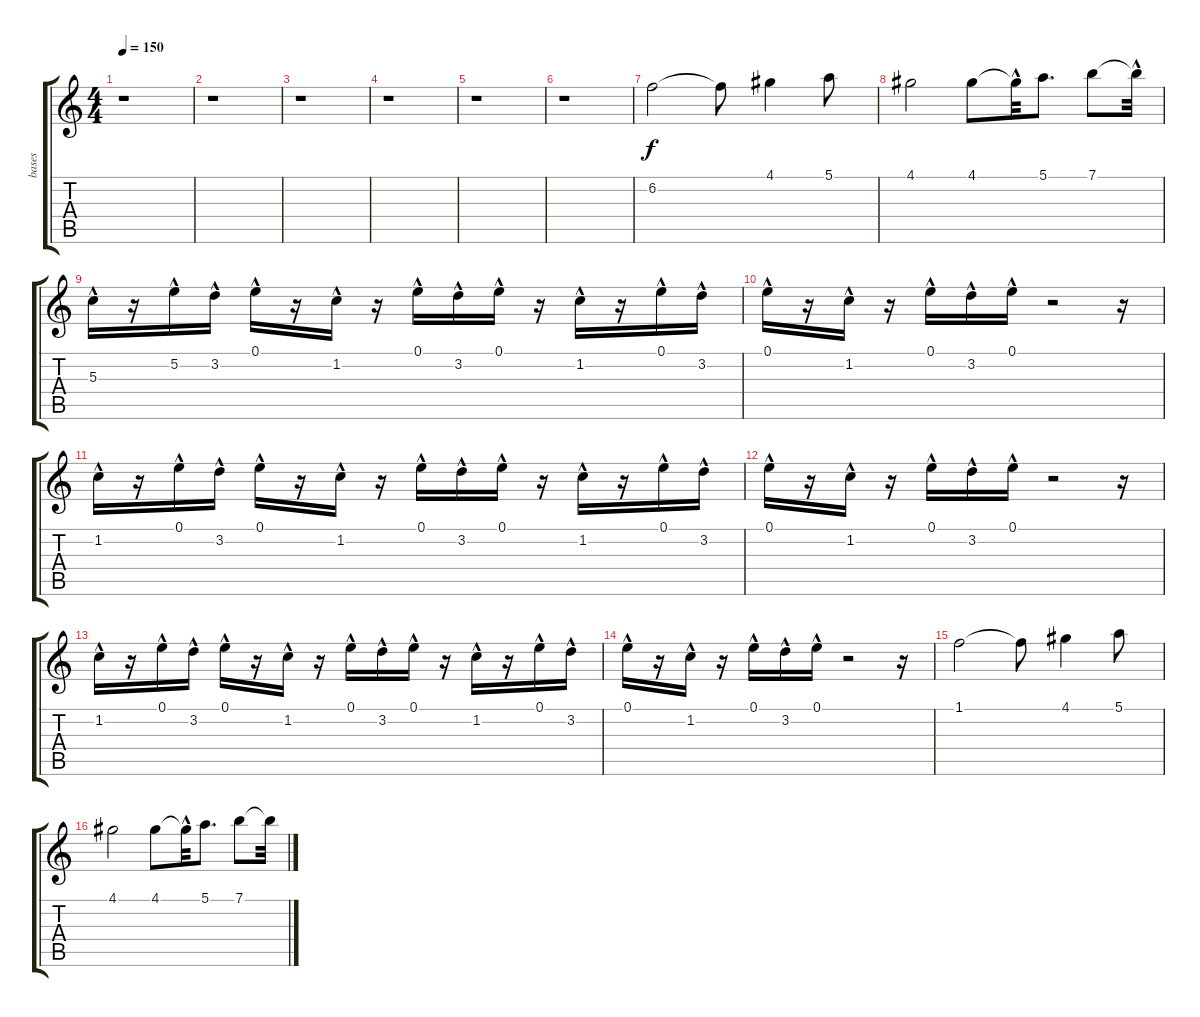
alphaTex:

\track ("bases" "bases") {instrument distortionguitar}
\staff {score tabs}
\tuning (E4 B3 G3 D3 A2 E2) {hide}
\ts (4 4)
\tempo 150
\clef g2
\ks c
r.1{dy f instrument distortionguitar} |
r.1 |
r.1 |
r.1 |
r.1 |
r.1 |
6.2.2 6.2{t}.8 4.1.4 5.1.8 |
4.1.2 4.1.8 4.1{hac t}.32 5.1.8{d} 7.1.8 7.1{hac t}.32 |
5.3{hac}.16 r.16 5.2{hac}.16 3.2{hac}.16 0.1{hac}.16 r.16 1.2{hac}.16 r.16 0.1{hac}.16 3.2{hac}.16 0.1{hac}.16 r.16 1.2{hac}.16 r.16 0.1{hac}.16 3.2{hac}.16 |
0.1{hac}.16 r.16 1.2{hac}.16 r.16 0.1{hac}.16 3.2{hac}.16 0.1{hac}.16 r.2 r.16 |
1.2{hac}.16 r.16 0.1{hac}.16 3.2{hac}.16 0.1{hac}.16 r.16 1.2{hac}.16 r.16 0.1{hac}.16 3.2{hac}.16 0.1{hac}.16 r.16 1.2{hac}.16 r.16 0.1{hac}.16 3.2{hac}.16 |
0.1{hac}.16 r.16 1.2{hac}.16 r.16 0.1{hac}.16 3.2{hac}.16 0.1{hac}.16 r.2 r.16 |
1.2{hac}.16 r.16 0.1{hac}.16 3.2{hac}.16 0.1{hac}.16 r.16 1.2{hac}.16 r.16 0.1{hac}.16 3.2{hac}.16 0.1{hac}.16 r.16 1.2{hac}.16 r.16 0.1{hac}.16 3.2{hac}.16 |
0.1{hac}.16 r.16 1.2{hac}.16 r.16 0.1{hac}.16 3.2{hac}.16 0.1{hac}.16 r.2 r.16 |
1.1.2 1.1{t}.8 4.1.4 5.1.8 |
4.1.2 4.1.8 4.1{hac t}.32 5.1.8{d} 7.1.8 7.1{t}.32
